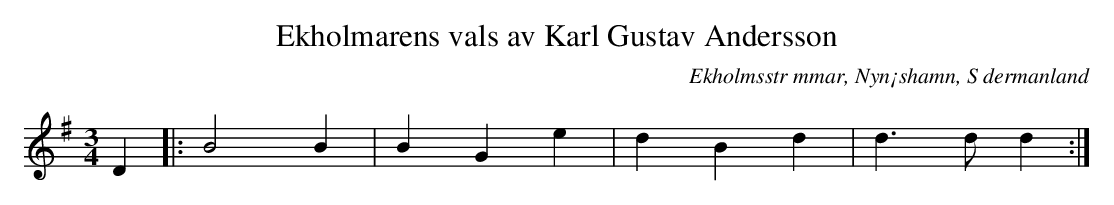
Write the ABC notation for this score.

X:1
T:Ekholmarens vals av Karl Gustav Andersson
O:Ekholmsstr mmar, Nyn¡shamn, S dermanland
M:3/4
L:1/8
K:G
D2 |: B4   B2 | B2 G2 e2 | d2 B2 d2 | d3d  d2:|
